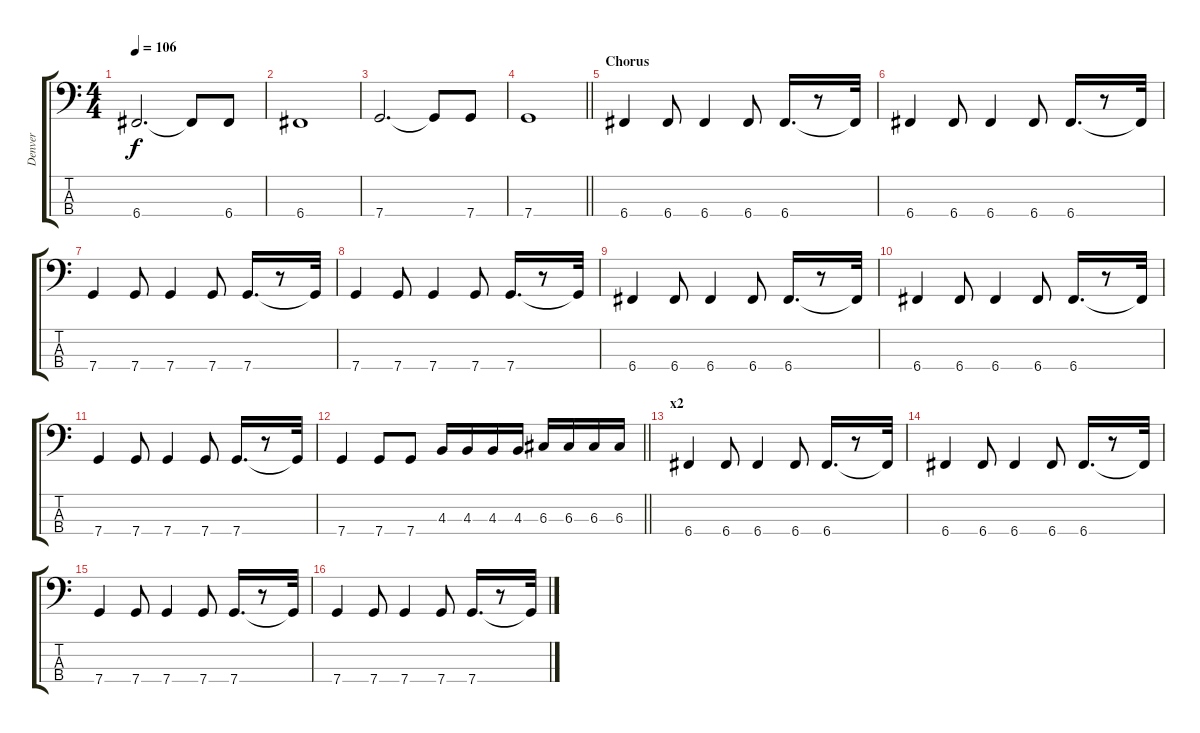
\track ("Denver" "Denver") {instrument slapbass2}
\staff {score tabs}
\tuning (F2 C2 G1 C1) {hide}
\ts (4 4)
\tempo 106
\clef f4
\ks c
6.4.2{d dy f instrument electricbasspick} 6.4{t}.8 6.4.8 |
6.4.1 |
7.4.2{d} 7.4{t}.8 7.4.8 |
\barLineRight lightlight
7.4.1 |
\section ("" "Chorus")
6.4.4{instrument slapbass2} 6.4.8 6.4.4 6.4.8 6.4.16{d} r.8 6.4{t}.32 |
6.4.4 6.4.8 6.4.4 6.4.8 6.4.16{d} r.8 6.4{t}.32 |
7.4.4 7.4.8 7.4.4 7.4.8 7.4.16{d} r.8 7.4{t}.32 |
7.4.4 7.4.8 7.4.4 7.4.8 7.4.16{d} r.8 7.4{t}.32 |
6.4.4 6.4.8 6.4.4 6.4.8 6.4.16{d} r.8 6.4{t}.32 |
6.4.4 6.4.8 6.4.4 6.4.8 6.4.16{d} r.8 6.4{t}.32 |
7.4.4 7.4.8 7.4.4 7.4.8 7.4.16{d} r.8 7.4{t}.32 |
\barLineRight lightlight
7.4.4 7.4.8 7.4.8 4.3.16 4.3.16 4.3.16 4.3.16 6.3.16 6.3.16 6.3.16 6.3.16 |
\section ("" "x2")
6.4.4 6.4.8 6.4.4 6.4.8 6.4.16{d} r.8 6.4{t}.32 |
6.4.4 6.4.8 6.4.4 6.4.8 6.4.16{d} r.8 6.4{t}.32 |
7.4.4 7.4.8 7.4.4 7.4.8 7.4.16{d} r.8 7.4{t}.32 |
7.4.4 7.4.8 7.4.4 7.4.8 7.4.16{d} r.8 7.4{t}.32
